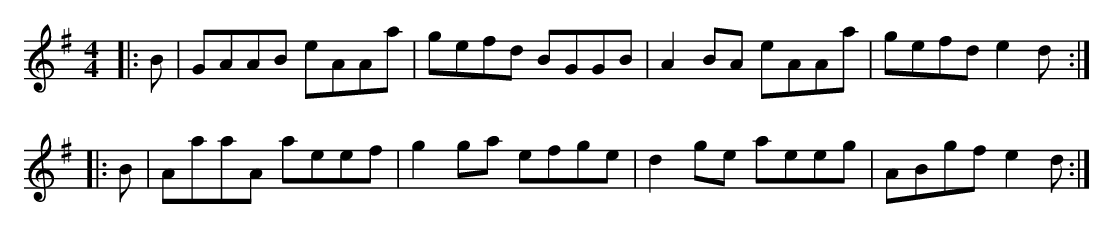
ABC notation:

X:1
M:4/4
K:Ador
|:B|GAAB eAAa|gefd BGGB|A2 BA eAAa|gefd e2 d:|
|:B|AaaA aeef|g2 ga efge|d2 ge aeeg|ABgf e2 d:|
